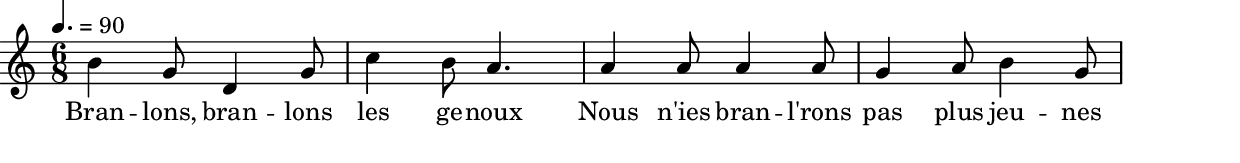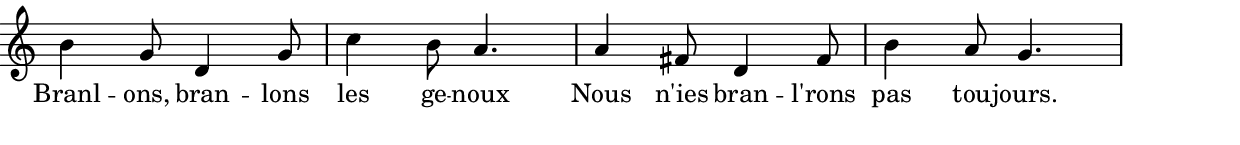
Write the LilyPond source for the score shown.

%% Generated by lilypond-book
%% Options: [indent=0\mm]
\include "lilypond-book-preamble.ly"


% ****************************************************************
% Start cut-&-pastable-section
% ****************************************************************

#(ly:set-option 'eps-box-padding 3.000000)



\paper {
  indent = 0\mm
}

\layout {
  
}




% ****************************************************************
% ly snippet:
% ****************************************************************
\sourcefilename "yvesdefrance_4.ly"
\sourcefileline 0
\version "2.16.0"
\include "italiano.ly"

\header {
	title = "Chant de travail - 4"
	subtitle = "Collecté par Yves Defrance"
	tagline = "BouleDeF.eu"
}

\score {
	\new Staff \relative sib {
		\clef "treble"
		\time 6/8
		\tempo 4. = 90

		| si'4 sol8 re4 sol8
		| do4 si8 la4.
		| la4 la8 la4 la8
		| sol4 la8 si4 sol8
		| si4 sol8 re4 sol8
		| do4 si8 la4.
		| la4 fad8 re4 fad8
		| si4 la8 sol4.
	}
	\addlyrics {
		| Bran -- lons, bran -- lons les ge -- noux
		Nous n'ies bran -- l'rons pas plus jeu -- nes
		Branl  -- ons, bran -- lons les ge -- noux
		Nous n'ies bran -- l'rons pas tou -- jours.
	}
	\layout {}
	\midi {}
}




% ****************************************************************
% end ly snippet
% ****************************************************************
